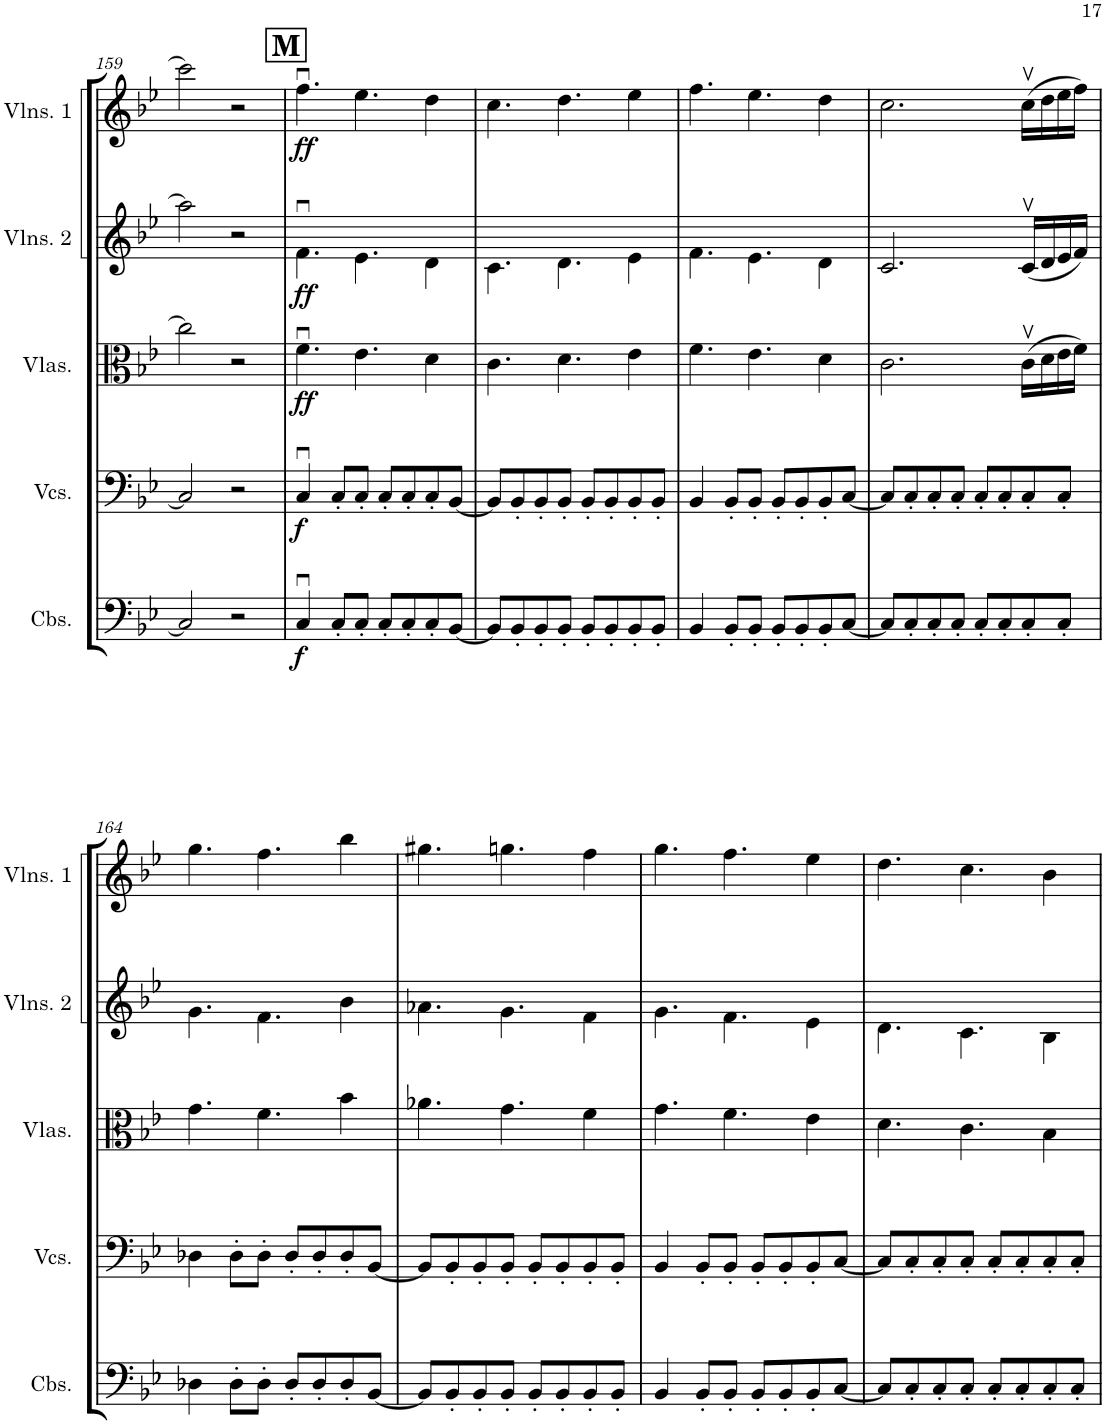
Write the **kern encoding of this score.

**kern	**dynam	**kern	**dynam	**kern	**dynam	**kern	**dynam	**kern	**dynam
*part5	*part5	*part4	*part4	*part3	*part3	*part2	*part2	*part1	*part1
*staff5	*staff5	*staff4	*staff4	*staff3	*staff3	*staff2	*staff2	*staff1	*staff1
*I"Contrabasses	*	*I"Violoncellos	*	*I"Violas	*	*I"Violins 2	*	*I"Violins 1	*
*I'Cbs.	*	*I'Vcs.	*	*I'Vlas.	*	*I'Vlns. 2	*	*I'Vlns. 1	*
*clefF4	*	*clefF4	*	*clefC3	*	*clefG2	*	*clefG2	*
*Trd7c12	*	*	*	*	*	*	*	*	*
*k[b-e-]	*	*k[b-e-]	*	*k[b-e-]	*	*k[b-e-]	*	*k[b-e-]	*
*M4/4	*	*M4/4	*	*M4/4	*	*M4/4	*	*M4/4	*
=158	=158	=158	=158	=158	=158	=158	=158	=158	=158
2..BB-/	.	2..BB-/	.	8b-'\L	.	8gg'\L	.	8bb-'\L	.
.	.	.	.	8b-'\	.	8gg'\	.	8bb-'\	.
.	.	.	.	8b-'\	.	8gg'\	.	8bb-'\	.
.	.	.	.	8b-'\J	.	8gg'\J	.	8bb-'\J	.
.	.	.	.	8b-'\L	.	8gg'\L	.	8bb-'\L	.
.	.	.	.	8b-'\	.	8gg'\	.	8bb-'\	.
.	.	.	.	8b-'\	.	8gg'\	.	8bb-'\	.
[8C/	.	[8C/	.	[8cc\J	.	[8aa\J	.	[8ccc\J	.
!!LO:PB:g=z
=159	=159	=159	=159	=159	=159	=159	=159	=159	=159
2C/]	.	2C/]	.	2cc\]	.	2aa\]	.	2ccc\]	.
2r	.	2r	.	2r	.	2r	.	2r	.
!!LO:REH:place=s1:a:B:cj:fs=14:t=M
=160	=160	=160	=160	=160	=160	=160	=160	=160	=160
!	!LO:DY:b	!	!LO:DY:b	!	!LO:DY:b	!	!LO:DY:b	!	!LO:DY:b
4Cu/	f	4Cu/	f	4.fu\	ff	4.fu\	ff	4.ffu\	ff
8C'/L	.	8C'/L	.	.	.	.	.	.	.
8C'/J	.	8C'/J	.	4.e-\	.	4.e-\	.	4.ee-\	.
8C'/L	.	8C'/L	.	.	.	.	.	.	.
8C'/	.	8C'/	.	.	.	.	.	.	.
8C'/	.	8C'/	.	4d\	.	4d\	.	4dd\	.
[8BB-/J	.	[8BB-/J	.	.	.	.	.	.	.
=161	=161	=161	=161	=161	=161	=161	=161	=161	=161
8BB-/L]	.	8BB-/L]	.	4.c\	.	4.c\	.	4.cc\	.
8BB-'/	.	8BB-'/	.	.	.	.	.	.	.
8BB-'/	.	8BB-'/	.	.	.	.	.	.	.
8BB-'/J	.	8BB-'/J	.	4.d\	.	4.d\	.	4.dd\	.
8BB-'/L	.	8BB-'/L	.	.	.	.	.	.	.
8BB-'/	.	8BB-'/	.	.	.	.	.	.	.
8BB-'/	.	8BB-'/	.	4e-\	.	4e-\	.	4ee-\	.
8BB-'/J	.	8BB-'/J	.	.	.	.	.	.	.
=162	=162	=162	=162	=162	=162	=162	=162	=162	=162
4BB-/	.	4BB-/	.	4.f\	.	4.f\	.	4.ff\	.
8BB-'/L	.	8BB-'/L	.	.	.	.	.	.	.
8BB-'/J	.	8BB-'/J	.	4.e-\	.	4.e-\	.	4.ee-\	.
8BB-'/L	.	8BB-'/L	.	.	.	.	.	.	.
8BB-'/	.	8BB-'/	.	.	.	.	.	.	.
8BB-'/	.	8BB-'/	.	4d\	.	4d\	.	4dd\	.
[8C/J	.	[8C/J	.	.	.	.	.	.	.
=163	=163	=163	=163	=163	=163	=163	=163	=163	=163
8C/L]	.	8C/L]	.	2.c\	.	2.c/	.	2.cc\	.
8C'/	.	8C'/	.	.	.	.	.	.	.
8C'/	.	8C'/	.	.	.	.	.	.	.
8C'/J	.	8C'/J	.	.	.	.	.	.	.
8C'/L	.	8C'/L	.	.	.	.	.	.	.
8C'/	.	8C'/	.	.	.	.	.	.	.
8C'/	.	8C'/	.	(16cv\LL	.	(16cv/LL	.	(16ccv\LL	.
.	.	.	.	16d\	.	16d/	.	16dd\	.
8C'/J	.	8C'/J	.	16e-\	.	16e-/	.	16ee-\	.
.	.	.	.	16f\JJ)	.	16f/JJ)	.	16ff\JJ)	.
!!LO:LB:g=z
=164	=164	=164	=164	=164	=164	=164	=164	=164	=164
4D-X\	.	4D-X\	.	4.g\	.	4.g\	.	4.gg\	.
8D-'\L	.	8D-'\L	.	.	.	.	.	.	.
8D-'\J	.	8D-'\J	.	4.f\	.	4.f\	.	4.ff\	.
8D-'/L	.	8D-'/L	.	.	.	.	.	.	.
8D-'/	.	8D-'/	.	.	.	.	.	.	.
8D-'/	.	8D-'/	.	4b-\	.	4b-\	.	4bb-\	.
[8BB-/J	.	[8BB-/J	.	.	.	.	.	.	.
=165	=165	=165	=165	=165	=165	=165	=165	=165	=165
8BB-/L]	.	8BB-/L]	.	4.a-X\	.	4.a-X\	.	4.gg#X\	.
8BB-'/	.	8BB-'/	.	.	.	.	.	.	.
8BB-'/	.	8BB-'/	.	.	.	.	.	.	.
8BB-'/J	.	8BB-'/J	.	4.g\	.	4.g\	.	4.ggn\	.
8BB-'/L	.	8BB-'/L	.	.	.	.	.	.	.
8BB-'/	.	8BB-'/	.	.	.	.	.	.	.
8BB-'/	.	8BB-'/	.	4f\	.	4f\	.	4ff\	.
8BB-'/J	.	8BB-'/J	.	.	.	.	.	.	.
=166	=166	=166	=166	=166	=166	=166	=166	=166	=166
4BB-/	.	4BB-/	.	4.g\	.	4.g\	.	4.gg\	.
8BB-'/L	.	8BB-'/L	.	.	.	.	.	.	.
8BB-'/J	.	8BB-'/J	.	4.f\	.	4.f\	.	4.ff\	.
8BB-'/L	.	8BB-'/L	.	.	.	.	.	.	.
8BB-'/	.	8BB-'/	.	.	.	.	.	.	.
8BB-'/	.	8BB-'/	.	4e-\	.	4e-\	.	4ee-\	.
[8C/J	.	[8C/J	.	.	.	.	.	.	.
=	=	=	=	=	=	=	=	=	=
*-	*-	*-	*-	*-	*-	*-	*-	*-	*-
